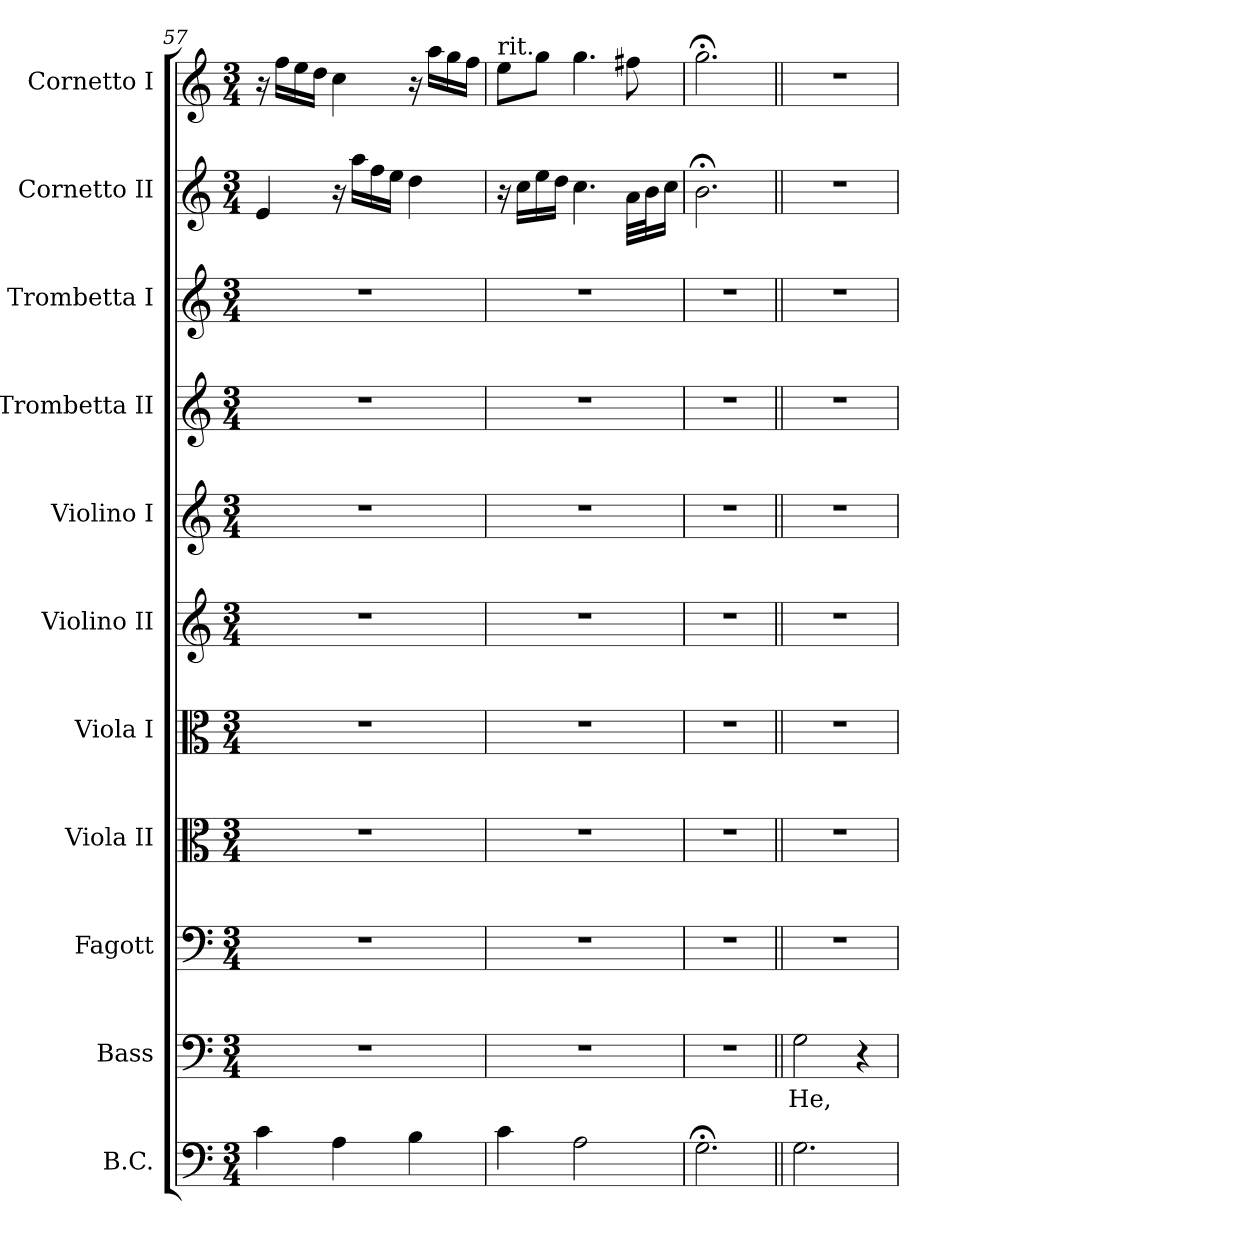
**kern	**kern	**text	**kern	**kern	**kern	**kern	**kern	**kern	**kern	**kern	**kern
*part11	*part10	*part10	*part9	*part8	*part7	*part6	*part5	*part4	*part3	*part2	*part1
*staff11	*staff10	*staff10	*staff9	*staff8	*staff7	*staff6	*staff5	*staff4	*staff3	*staff2	*staff1
*I"B.C.	*I"Bass	*	*I"Fagott	*I"Viola II	*I"Viola I	*I"Violino II	*I"Violino I	*I"Trombetta II	*I"Trombetta I	*I"Cornetto II	*I"Cornetto I
*	*I'B.	*	*I'Fg.	*I'Vla.	*I'Vla.	*	*	*	*	*	*
*clefF4	*clefF4	*	*clefF4	*clefC3	*clefC3	*clefG2	*clefG2	*clefG2	*clefG2	*clefG2	*clefG2
*k[]	*k[]	*	*k[]	*k[]	*k[]	*k[]	*k[]	*k[]	*k[]	*k[]	*k[]
*C:	*C:	*	*C:	*C:	*C:	*C:	*C:	*C:	*C:	*C:	*C:
*M3/4	*M3/4	*	*M3/4	*M3/4	*M3/4	*M3/4	*M3/4	*M3/4	*M3/4	*M3/4	*M3/4
=57	=57	=57	=57	=57	=57	=57	=57	=57	=57	=57	=57
!	!LO:N:vis=1	!	!LO:N:vis=1	!LO:N:vis=1	!LO:N:vis=1	!LO:N:vis=1	!LO:N:vis=1	!LO:N:vis=1	!LO:N:vis=1	!	!
4ci\	2.r	.	2.r	2.r	2.r	2.r	2.r	2.r	2.r	4ei/	16r
.	.	.	.	.	.	.	.	.	.	.	16ffi\LL
.	.	.	.	.	.	.	.	.	.	.	16eei\
.	.	.	.	.	.	.	.	.	.	.	16ddi\JJ
4Ai\	.	.	.	.	.	.	.	.	.	16r	4cci\
.	.	.	.	.	.	.	.	.	.	16aai\LL	.
.	.	.	.	.	.	.	.	.	.	16ffi\	.
.	.	.	.	.	.	.	.	.	.	16eei\JJ	.
4Bi\	.	.	.	.	.	.	.	.	.	4ddi\	16r
.	.	.	.	.	.	.	.	.	.	.	16aai\LL
.	.	.	.	.	.	.	.	.	.	.	16ggi\
.	.	.	.	.	.	.	.	.	.	.	16ffi\JJ
=58	=58	=58	=58	=58	=58	=58	=58	=58	=58	=58	=58
!	!	!	!	!	!	!	!	!	!	!	!LO:TX:t=rit.
!	!LO:N:vis=1	!	!LO:N:vis=1	!LO:N:vis=1	!LO:N:vis=1	!LO:N:vis=1	!LO:N:vis=1	!LO:N:vis=1	!LO:N:vis=1	!	!
4ci\	2.r	.	2.r	2.r	2.r	2.r	2.r	2.r	2.r	16r	8eei\L
.	.	.	.	.	.	.	.	.	.	16cci\LL	.
.	.	.	.	.	.	.	.	.	.	16eei\	8ggi\J
.	.	.	.	.	.	.	.	.	.	16ddi\JJ	.
2Ai\	.	.	.	.	.	.	.	.	.	4.cci\	4.ggi\
.	.	.	.	.	.	.	.	.	.	32ai\LLL	8ff#Xi\
.	.	.	.	.	.	.	.	.	.	32bi\J	.
.	.	.	.	.	.	.	.	.	.	16cci\JJ	.
=59	=59	=59	=59	=59	=59	=59	=59	=59	=59	=59	=59
!	!LO:N:vis=1	!	!LO:N:vis=1	!LO:N:vis=1	!LO:N:vis=1	!LO:N:vis=1	!LO:N:vis=1	!LO:N:vis=1	!LO:N:vis=1	!	!
2.G;i\	2.r	.	2.r	2.r	2.r	2.r	2.r	2.r	2.r	2.b;i\	2.gg;i\
!!LO:PB:g=z
=60||	=60||	=60||	=60||	=60||	=60||	=60||	=60||	=60||	=60||	=60||	=60||
*MM150	*MM150	*	*	*	*	*	*	*	*	*	*MM150
!	!	!LO:LY:b:color=#000000	!LO:N:vis=1	!LO:N:vis=1	!LO:N:vis=1	!LO:N:vis=1	!LO:N:vis=1	!LO:N:vis=1	!LO:N:vis=1	!LO:N:vis=1	!LO:N:vis=1
2.Gi\	2Gi\	He,	2.r	2.r	2.r	2.r	2.r	2.r	2.r	2.r	2.r
.	4r	.	.	.	.	.	.	.	.	.	.
=	=	=	=	=	=	=	=	=	=	=	=
*-	*-	*-	*-	*-	*-	*-	*-	*-	*-	*-	*-
